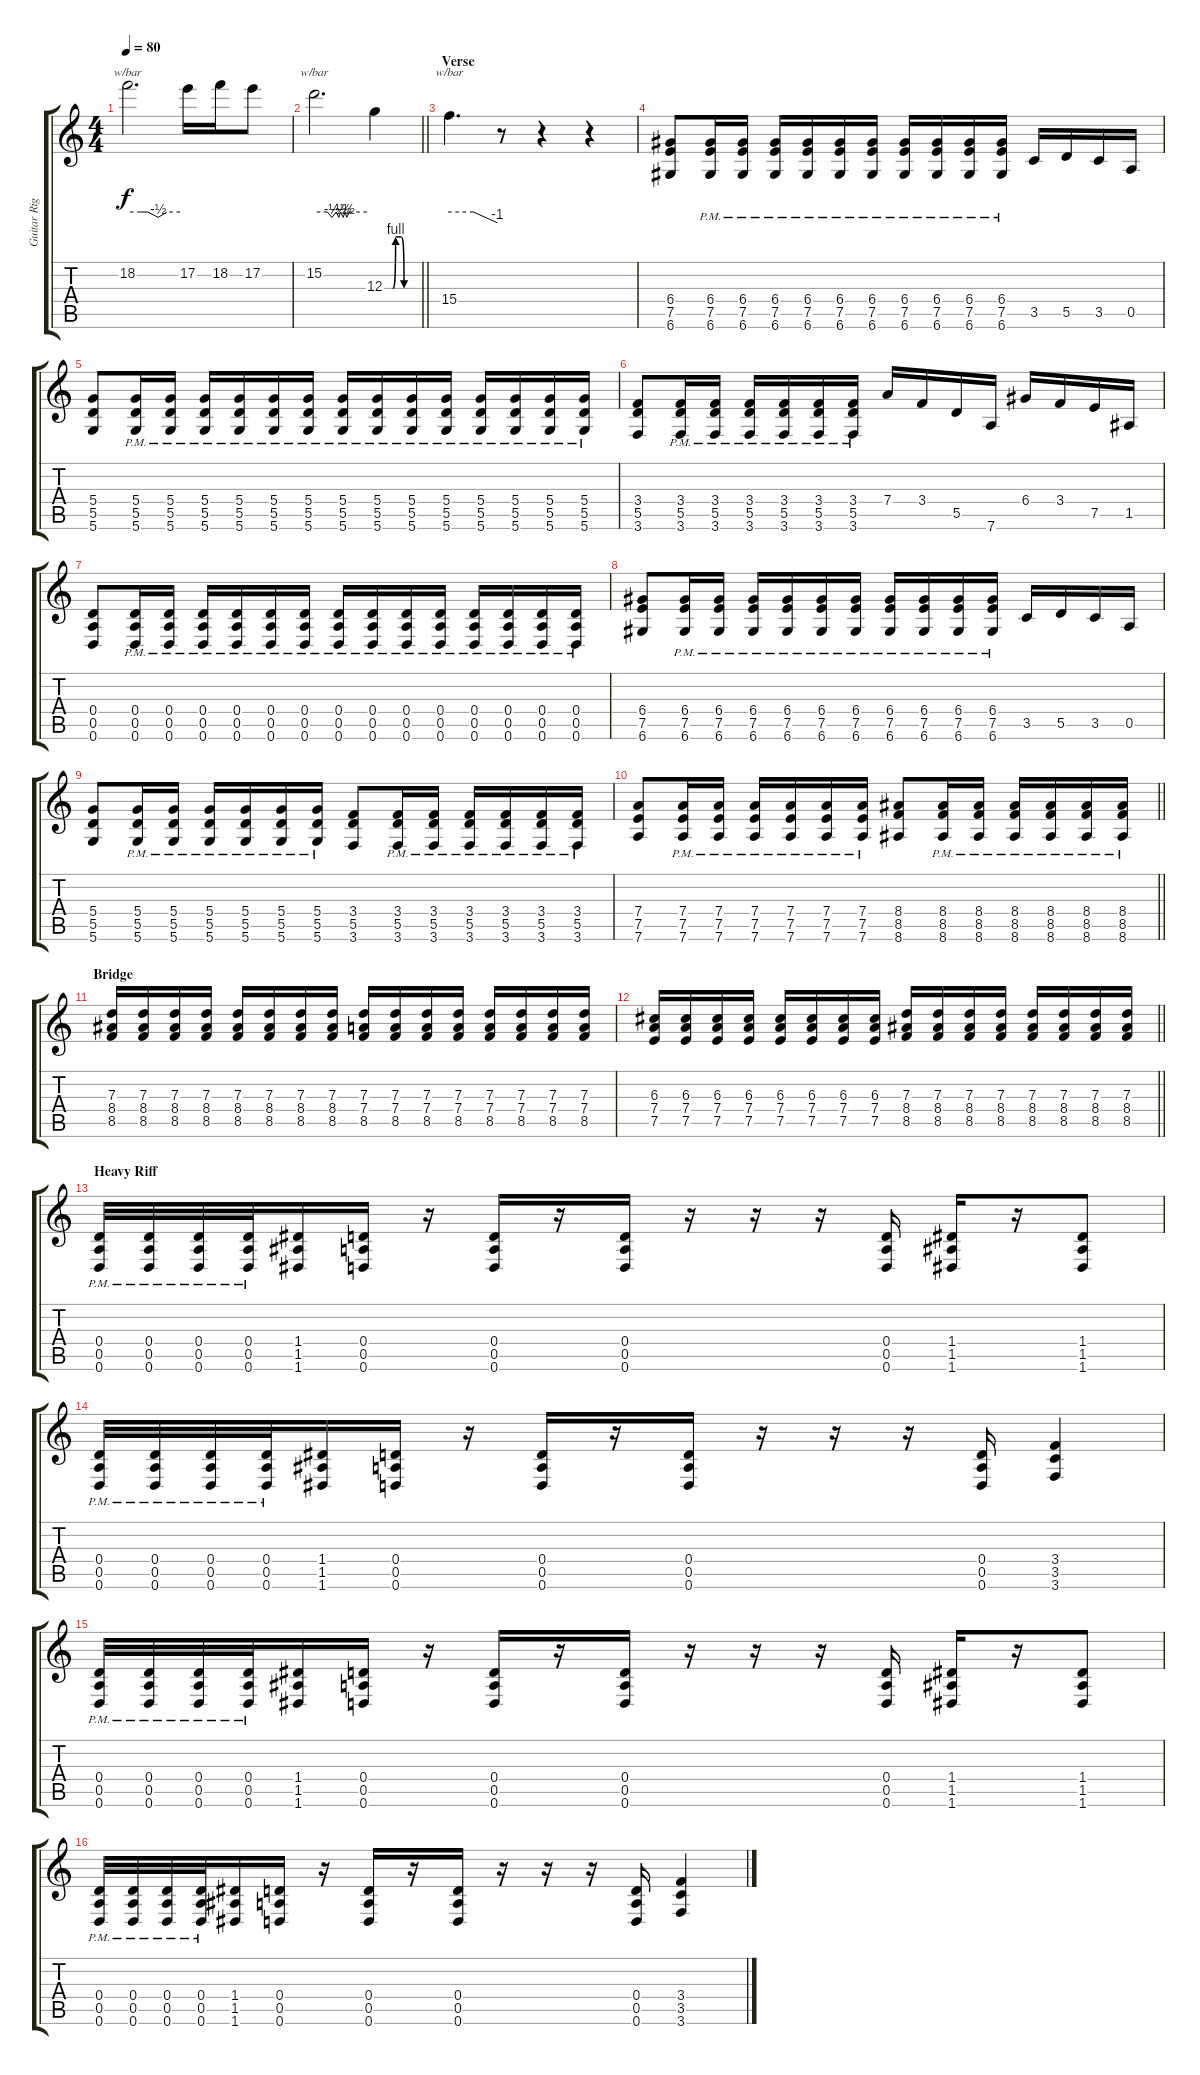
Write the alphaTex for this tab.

\track ("Guitar Right" "Guitar Rig") {instrument distortionguitar}
\staff {score tabs}
\tuning (E4 B3 G3 D3 A2 D2) {hide}
\ts (4 4)
\tempo 80
\clef g2
\ks c
18.2.2{d tbe (custom default 0 0 15 0 23 0 35 -2 45 0 60 0) dy f} 17.2.16 18.2.16 17.2.8 |
\barLineRight lightlight
15.2.2{d tbe (custom default 0 0 15 0 20 -2 25 0 28 -2 30 0 33 -2 35 0 37 -2 40 0 60 0)} 12.3{be (custom 0 0 15 0 20 4 30 4 35 0 45 0 60 0)}.4 |
\section ("" "Verse")
15.4.4{d tbe (custom default 0 0 30 0 60 -4)} r.8 r.4 r.4 |
(6.4 7.5 6.6).8 (6.4{pm} 7.5{pm} 6.6{pm}).16 (6.4{pm} 7.5{pm} 6.6{pm}).16 (6.4{pm} 7.5{pm} 6.6{pm}).16 (6.4{pm} 7.5{pm} 6.6{pm}).16 (6.4{pm} 7.5{pm} 6.6{pm}).16 (6.4{pm} 7.5{pm} 6.6{pm}).16 (6.4{pm} 7.5{pm} 6.6{pm}).16 (6.4{pm} 7.5{pm} 6.6{pm}).16 (6.4{pm} 7.5{pm} 6.6{pm}).16 (6.4{pm} 7.5{pm} 6.6{pm}).16 3.5.16 5.5.16 3.5.16 0.5.16 |
(5.4 5.5 5.6).8 (5.4{pm} 5.5{pm} 5.6{pm}).16 (5.4{pm} 5.5{pm} 5.6{pm}).16 (5.4{pm} 5.5{pm} 5.6{pm}).16 (5.4{pm} 5.5{pm} 5.6{pm}).16 (5.4{pm} 5.5{pm} 5.6{pm}).16 (5.4{pm} 5.5{pm} 5.6{pm}).16 (5.4{pm} 5.5{pm} 5.6{pm}).16 (5.4{pm} 5.5{pm} 5.6{pm}).16 (5.4{pm} 5.5{pm} 5.6{pm}).16 (5.4{pm} 5.5{pm} 5.6{pm}).16 (5.4{pm} 5.5{pm} 5.6{pm}).16 (5.4{pm} 5.5{pm} 5.6{pm}).16 (5.4{pm} 5.5{pm} 5.6{pm}).16 (5.4{pm} 5.5{pm} 5.6{pm}).16 |
(3.4 5.5 3.6).8 (3.4{pm} 5.5{pm} 3.6{pm}).16 (3.4{pm} 5.5{pm} 3.6{pm}).16 (3.4{pm} 5.5{pm} 3.6{pm}).16 (3.4{pm} 5.5{pm} 3.6{pm}).16 (3.4{pm} 5.5{pm} 3.6{pm}).16 (3.4{pm} 5.5{pm} 3.6{pm}).16 7.4.16 3.4.16 5.5.16 7.6.16 6.4.16 3.4.16 7.5.16 1.5.16 |
(0.4 0.5 0.6).8 (0.4{pm} 0.5{pm} 0.6{pm}).16 (0.4{pm} 0.5{pm} 0.6{pm}).16 (0.4{pm} 0.5{pm} 0.6{pm}).16 (0.4{pm} 0.5{pm} 0.6{pm}).16 (0.4{pm} 0.5{pm} 0.6{pm}).16 (0.4{pm} 0.5{pm} 0.6{pm}).16 (0.4{pm} 0.5{pm} 0.6{pm}).16 (0.4{pm} 0.5{pm} 0.6{pm}).16 (0.4{pm} 0.5{pm} 0.6{pm}).16 (0.4{pm} 0.5{pm} 0.6{pm}).16 (0.4{pm} 0.5{pm} 0.6{pm}).16 (0.4{pm} 0.5{pm} 0.6{pm}).16 (0.4{pm} 0.5{pm} 0.6{pm}).16 (0.4{pm} 0.5{pm} 0.6{pm}).16 |
(6.4 7.5 6.6).8 (6.4{pm} 7.5{pm} 6.6{pm}).16 (6.4{pm} 7.5{pm} 6.6{pm}).16 (6.4{pm} 7.5{pm} 6.6{pm}).16 (6.4{pm} 7.5{pm} 6.6{pm}).16 (6.4{pm} 7.5{pm} 6.6{pm}).16 (6.4{pm} 7.5{pm} 6.6{pm}).16 (6.4{pm} 7.5{pm} 6.6{pm}).16 (6.4{pm} 7.5{pm} 6.6{pm}).16 (6.4{pm} 7.5{pm} 6.6{pm}).16 (6.4{pm} 7.5{pm} 6.6{pm}).16 3.5.16 5.5.16 3.5.16 0.5.16 |
(5.4 5.5 5.6).8 (5.4{pm} 5.5{pm} 5.6{pm}).16 (5.4{pm} 5.5{pm} 5.6{pm}).16 (5.4{pm} 5.5{pm} 5.6{pm}).16 (5.4{pm} 5.5{pm} 5.6{pm}).16 (5.4{pm} 5.5{pm} 5.6{pm}).16 (5.4{pm} 5.5{pm} 5.6{pm}).16 (3.4 5.5 3.6).8 (3.4{pm} 5.5{pm} 3.6{pm}).16 (3.4{pm} 5.5{pm} 3.6{pm}).16 (3.4{pm} 5.5{pm} 3.6{pm}).16 (3.4{pm} 5.5{pm} 3.6{pm}).16 (3.4{pm} 5.5{pm} 3.6{pm}).16 (3.4{pm} 5.5{pm} 3.6{pm}).16 |
\barLineRight lightlight
(7.4 7.5 7.6).8 (7.4{pm} 7.5{pm} 7.6{pm}).16 (7.4{pm} 7.5{pm} 7.6{pm}).16 (7.4{pm} 7.5{pm} 7.6{pm}).16 (7.4{pm} 7.5{pm} 7.6{pm}).16 (7.4{pm} 7.5{pm} 7.6{pm}).16 (7.4{pm} 7.5{pm} 7.6{pm}).16 (8.4 8.5 8.6).8 (8.4{pm} 8.5{pm} 8.6{pm}).16 (8.4{pm} 8.5{pm} 8.6{pm}).16 (8.4{pm} 8.5{pm} 8.6{pm}).16 (8.4{pm} 8.5{pm} 8.6{pm}).16 (8.4{pm} 8.5{pm} 8.6{pm}).16 (8.4{pm} 8.5{pm} 8.6{pm}).16 |
\section ("" "Bridge")
(7.3 8.4 8.5).16{balance 8} (7.3 8.4 8.5).16 (7.3 8.4 8.5).16 (7.3 8.4 8.5).16 (7.3 8.4 8.5).16 (7.3 8.4 8.5).16 (7.3 8.4 8.5).16 (7.3 8.4 8.5).16 (7.3 7.4 8.5).16 (7.3 7.4 8.5).16 (7.3 7.4 8.5).16 (7.3 7.4 8.5).16 (7.3 7.4 8.5).16 (7.3 7.4 8.5).16 (7.3 7.4 8.5).16 (7.3 7.4 8.5).16 |
\barLineRight lightlight
(6.3 7.4 7.5).16 (6.3 7.4 7.5).16 (6.3 7.4 7.5).16 (6.3 7.4 7.5).16 (6.3 7.4 7.5).16 (6.3 7.4 7.5).16 (6.3 7.4 7.5).16 (6.3 7.4 7.5).16 (7.3 8.4 8.5).16 (7.3 8.4 8.5).16 (7.3 8.4 8.5).16 (7.3 8.4 8.5).16 (7.3 8.4 8.5).16 (7.3 8.4 8.5).16 (7.3 8.4 8.5).16 (7.3 8.4 8.5).16 |
\section ("" "Heavy Riff")
(0.4{pm} 0.5{pm} 0.6{pm}).32{balance 15} (0.4{pm} 0.5{pm} 0.6{pm}).32 (0.4{pm} 0.5{pm} 0.6{pm}).32 (0.4{pm} 0.5{pm} 0.6{pm}).32 (1.4 1.5 1.6).16 (0.4 0.5 0.6).16 r.16 (0.4 0.5 0.6).16 r.16 (0.4 0.5 0.6).16 r.16 r.16 r.16 (0.4 0.5 0.6).16 (1.4 1.5 1.6).16 r.16 (1.4 1.5 1.6).8 |
(0.4{pm} 0.5{pm} 0.6{pm}).32 (0.4{pm} 0.5{pm} 0.6{pm}).32 (0.4{pm} 0.5{pm} 0.6{pm}).32 (0.4{pm} 0.5{pm} 0.6{pm}).32 (1.4 1.5 1.6).16 (0.4 0.5 0.6).16 r.16 (0.4 0.5 0.6).16 r.16 (0.4 0.5 0.6).16 r.16 r.16 r.16 (0.4 0.5 0.6).16 (3.4 3.5 3.6).4 |
(0.4{pm} 0.5{pm} 0.6{pm}).32 (0.4{pm} 0.5{pm} 0.6{pm}).32 (0.4{pm} 0.5{pm} 0.6{pm}).32 (0.4{pm} 0.5{pm} 0.6{pm}).32 (1.4 1.5 1.6).16 (0.4 0.5 0.6).16 r.16 (0.4 0.5 0.6).16 r.16 (0.4 0.5 0.6).16 r.16 r.16 r.16 (0.4 0.5 0.6).16 (1.4 1.5 1.6).16 r.16 (1.4 1.5 1.6).8 |
(0.4{pm} 0.5{pm} 0.6{pm}).32 (0.4{pm} 0.5{pm} 0.6{pm}).32 (0.4{pm} 0.5{pm} 0.6{pm}).32 (0.4{pm} 0.5{pm} 0.6{pm}).32 (1.4 1.5 1.6).16 (0.4 0.5 0.6).16 r.16 (0.4 0.5 0.6).16 r.16 (0.4 0.5 0.6).16 r.16 r.16 r.16 (0.4 0.5 0.6).16 (3.4 3.5 3.6).4
